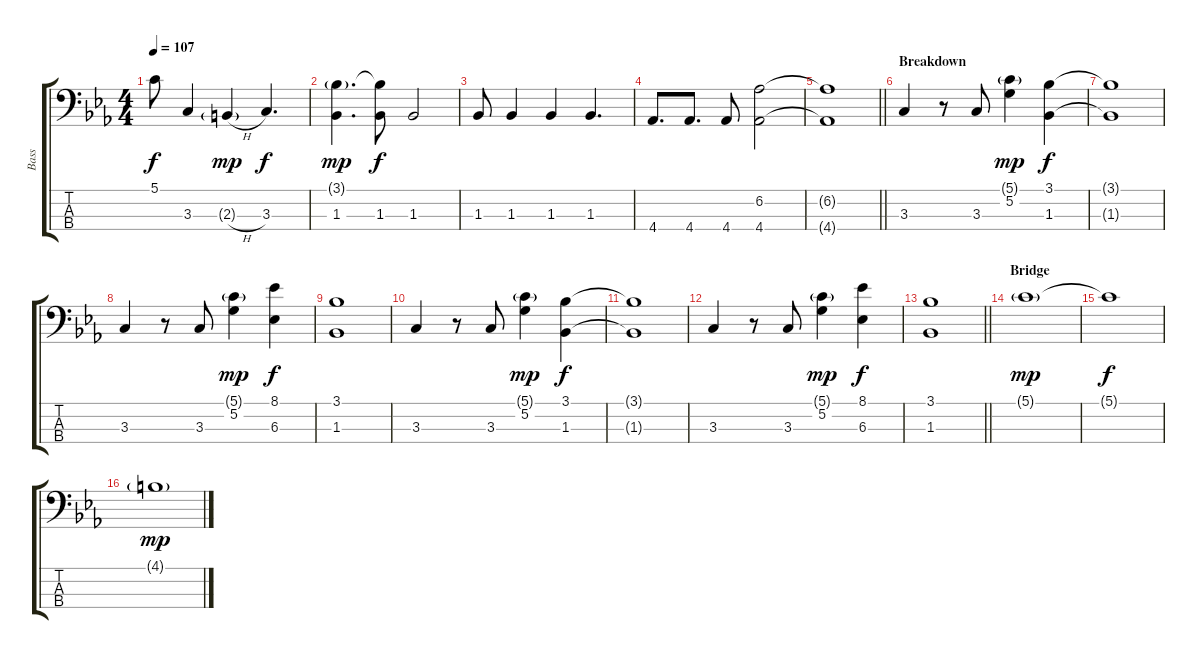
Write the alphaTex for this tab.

\track ("Bass" "Bass") {instrument electricbassfinger}
\staff {score tabs}
\tuning (G2 D2 A1 E1) {hide}
\ts (4 4)
\tempo 107
\clef f4
\ks cminor
5.1.8{dy f} 3.3.4 2.3{h g}.4{dy mp} 3.3.4{d dy f} |
(3.1{g} 1.3).4{d dy mp} (3.1{t} 1.3).8{dy f} 1.3.2 |
1.3.8 1.3.4 1.3.4 1.3.4{d} |
4.4.8{d} 4.4.8{d} 4.4.8 (6.2 4.4).2 |
\barLineRight lightlight
(6.2{t} 4.4{t}).1 |
\section ("" "Breakdown")
3.3.4 r.8 3.3.8 (5.1{g} 5.2).4{dy mp} (3.1 1.3).4{dy f} |
(3.1{t} 1.3{t}).1 |
3.3.4 r.8 3.3.8 (5.1{g} 5.2).4{dy mp} (8.1 6.3).4{dy f} |
(3.1 1.3).1 |
3.3.4 r.8 3.3.8 (5.1{g} 5.2).4{dy mp} (3.1 1.3).4{dy f} |
(3.1{t} 1.3{t}).1 |
3.3.4 r.8 3.3.8 (5.1{g} 5.2).4{dy mp} (8.1 6.3).4{dy f} |
\barLineRight lightlight
(3.1 1.3).1 |
\section ("" "Bridge")
5.1{g}.1{dy mp} |
5.1{t}.1{dy f} |
4.1{g}.1{dy mp}
